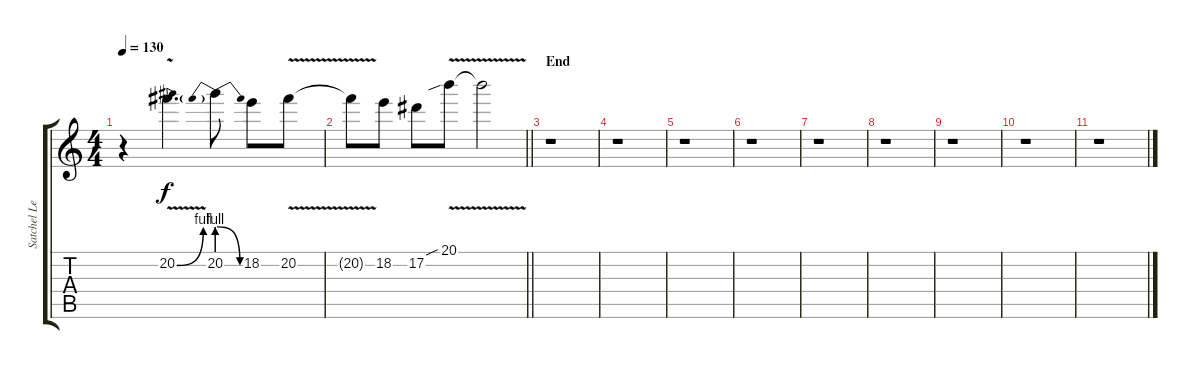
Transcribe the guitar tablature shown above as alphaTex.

\track ("Satchel Lead" "Satchel Le") {instrument distortionguitar}
\staff {score tabs}
\tuning (Eb4 Bb3 Gb3 Db3 Ab2 Db2) {hide}
\ts (4 4)
\tempo 130
\clef g2
\ks c
r.4{dy f} 20.2{be (bend 0 0 60 4) v}.4{d} 20.2{be (prebendrelease 0 4 60 0)}.8 18.2.8 20.2{v}.8 |
\barLineRight lightlight
20.2{t}.8 18.2.8 17.2.8 20.1{v sib}.8 20.1{t}.2 |
\section ("" "End")
r.1 |
r.1 |
r.1 |
r.1 |
r.1 |
r.1 |
r.1 |
r.1 |
r.1
